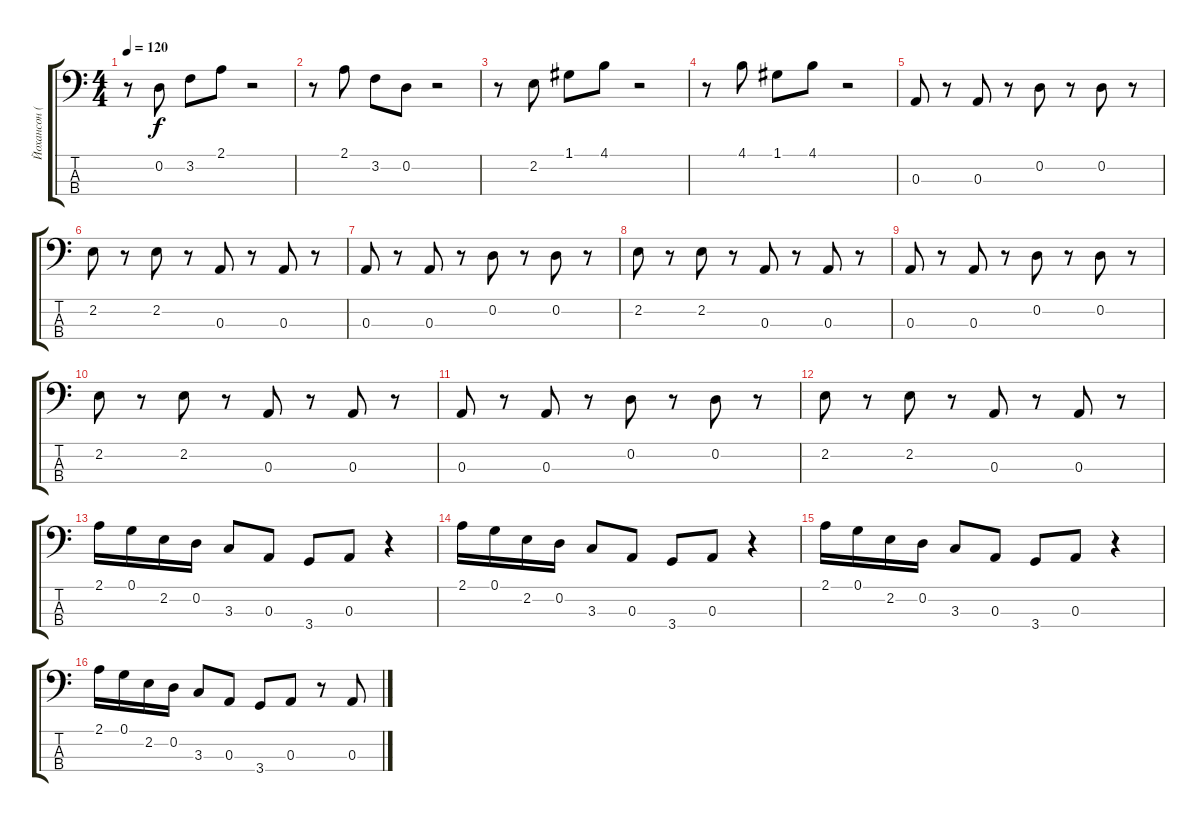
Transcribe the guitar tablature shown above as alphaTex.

\track ("Йохансон (\"Чувиха\")" "Йохансон (") {instrument electricbasspick}
\staff {score tabs}
\tuning (G2 D2 A1 E1) {hide}
\ts (4 4)
\tempo 120
\clef f4
\ks c
r.8{dy f} 0.2.8 3.2.8 2.1.8 r.2 |
r.8 2.1.8 3.2.8 0.2.8 r.2 |
r.8 2.2.8 1.1.8 4.1.8 r.2 |
r.8 4.1.8 1.1.8 4.1.8 r.2 |
0.3.8 r.8 0.3.8 r.8 0.2.8 r.8 0.2.8 r.8 |
2.2.8 r.8 2.2.8 r.8 0.3.8 r.8 0.3.8 r.8 |
0.3.8 r.8 0.3.8 r.8 0.2.8 r.8 0.2.8 r.8 |
2.2.8 r.8 2.2.8 r.8 0.3.8 r.8 0.3.8 r.8 |
0.3.8 r.8 0.3.8 r.8 0.2.8 r.8 0.2.8 r.8 |
2.2.8 r.8 2.2.8 r.8 0.3.8 r.8 0.3.8 r.8 |
0.3.8 r.8 0.3.8 r.8 0.2.8 r.8 0.2.8 r.8 |
2.2.8 r.8 2.2.8 r.8 0.3.8 r.8 0.3.8 r.8 |
2.1.16 0.1.16 2.2.16 0.2.16 3.3.8 0.3.8 3.4.8 0.3.8 r.4 |
2.1.16 0.1.16 2.2.16 0.2.16 3.3.8 0.3.8 3.4.8 0.3.8 r.4 |
2.1.16 0.1.16 2.2.16 0.2.16 3.3.8 0.3.8 3.4.8 0.3.8 r.4 |
2.1.16 0.1.16 2.2.16 0.2.16 3.3.8 0.3.8 3.4.8 0.3.8 r.8 0.3.8
